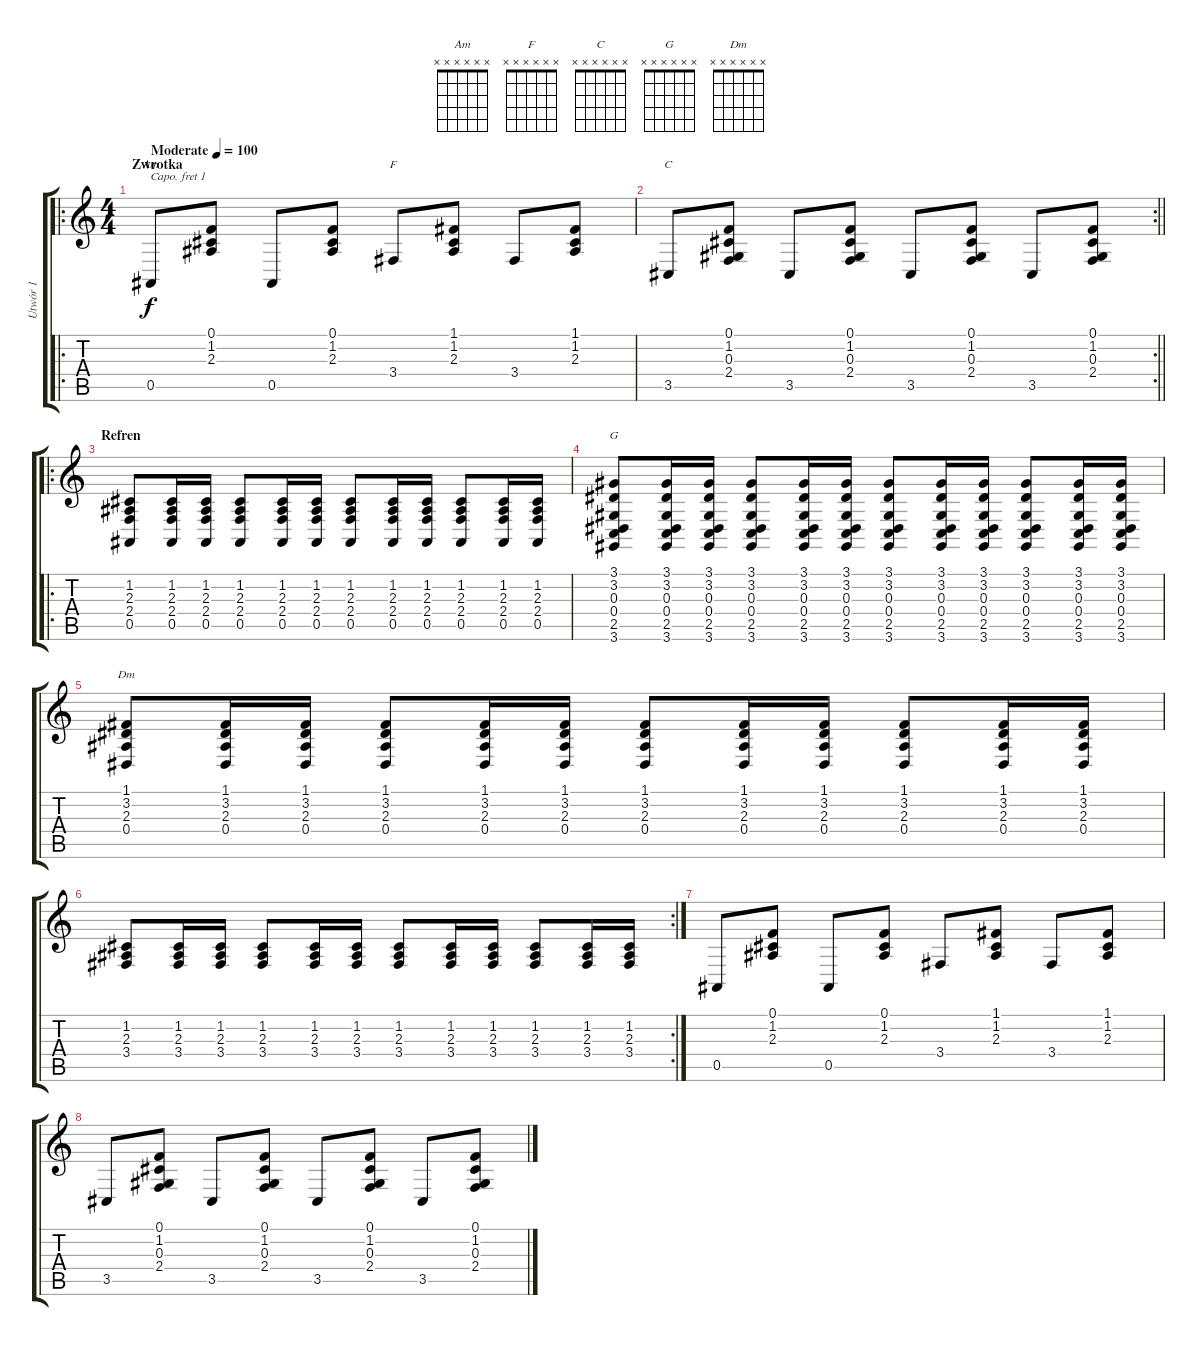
\track ("Utwór 1" "Utwór 1") {solo instrument brightacousticpiano}
\staff {score tabs}
\capo 1
\tuning (E4 B3 G3 D3 A2 E2) {hide}
\chord ("Am" x x x x x x)
\chord ("F" x x x x x x)
\chord ("C" x x x x x x)
\chord ("G" x x x x x x)
\chord ("Dm" x x x x x x)
\ro
\ts (4 4)
\section ("" "Zwrotka")
\tempo (100 "Moderate")
\clef g2
\ks c
0.5.8{ch "Am" dy f instrument brightacousticpiano} (0.1 1.2 2.3).8 0.5.8 (0.1 1.2 2.3).8 3.4.8{ch "F"} (1.1 1.2 2.3).8 3.4.8 (1.1 1.2 2.3).8 |
\rc 2
\barLineRight lightlight
3.5.8{ch "C"} (0.1 1.2 0.3 2.4).8 3.5.8 (0.1 1.2 0.3 2.4).8 3.5.8 (0.1 1.2 0.3 2.4).8 3.5.8 (0.1 1.2 0.3 2.4).8 |
\ro
\section ("" "Refren")
(1.2 2.3 2.4 0.5).8 (1.2 2.3 2.4 0.5).16 (1.2 2.3 2.4 0.5).16 (1.2 2.3 2.4 0.5).8 (1.2 2.3 2.4 0.5).16 (1.2 2.3 2.4 0.5).16 (1.2 2.3 2.4 0.5).8 (1.2 2.3 2.4 0.5).16 (1.2 2.3 2.4 0.5).16 (1.2 2.3 2.4 0.5).8 (1.2 2.3 2.4 0.5).16 (1.2 2.3 2.4 0.5).16 |
(3.1 3.2 0.3 0.4 2.5 3.6).8{ch "G"} (3.1 3.2 0.3 0.4 2.5 3.6).16 (3.1 3.2 0.3 0.4 2.5 3.6).16 (3.1 3.2 0.3 0.4 2.5 3.6).8 (3.1 3.2 0.3 0.4 2.5 3.6).16 (3.1 3.2 0.3 0.4 2.5 3.6).16 (3.1 3.2 0.3 0.4 2.5 3.6).8 (3.1 3.2 0.3 0.4 2.5 3.6).16 (3.1 3.2 0.3 0.4 2.5 3.6).16 (3.1 3.2 0.3 0.4 2.5 3.6).8 (3.1 3.2 0.3 0.4 2.5 3.6).16 (3.1 3.2 0.3 0.4 2.5 3.6).16 |
(1.1 3.2 2.3 0.4).8{ch "Dm"} (1.1 3.2 2.3 0.4).16 (1.1 3.2 2.3 0.4).16 (1.1 3.2 2.3 0.4).8 (1.1 3.2 2.3 0.4).16 (1.1 3.2 2.3 0.4).16 (1.1 3.2 2.3 0.4).8 (1.1 3.2 2.3 0.4).16 (1.1 3.2 2.3 0.4).16 (1.1 3.2 2.3 0.4).8 (1.1 3.2 2.3 0.4).16 (1.1 3.2 2.3 0.4).16 |
\rc 2
(1.2 2.3 3.4).8 (1.2 2.3 3.4).16 (1.2 2.3 3.4).16 (1.2 2.3 3.4).8 (1.2 2.3 3.4).16 (1.2 2.3 3.4).16 (1.2 2.3 3.4).8 (1.2 2.3 3.4).16 (1.2 2.3 3.4).16 (1.2 2.3 3.4).8 (1.2 2.3 3.4).16 (1.2 2.3 3.4).16 |
0.5.8 (0.1 1.2 2.3).8 0.5.8 (0.1 1.2 2.3).8 3.4.8 (1.1 1.2 2.3).8 3.4.8 (1.1 1.2 2.3).8 |
3.5.8 (0.1 1.2 0.3 2.4).8 3.5.8 (0.1 1.2 0.3 2.4).8 3.5.8 (0.1 1.2 0.3 2.4).8 3.5.8 (0.1 1.2 0.3 2.4).8
